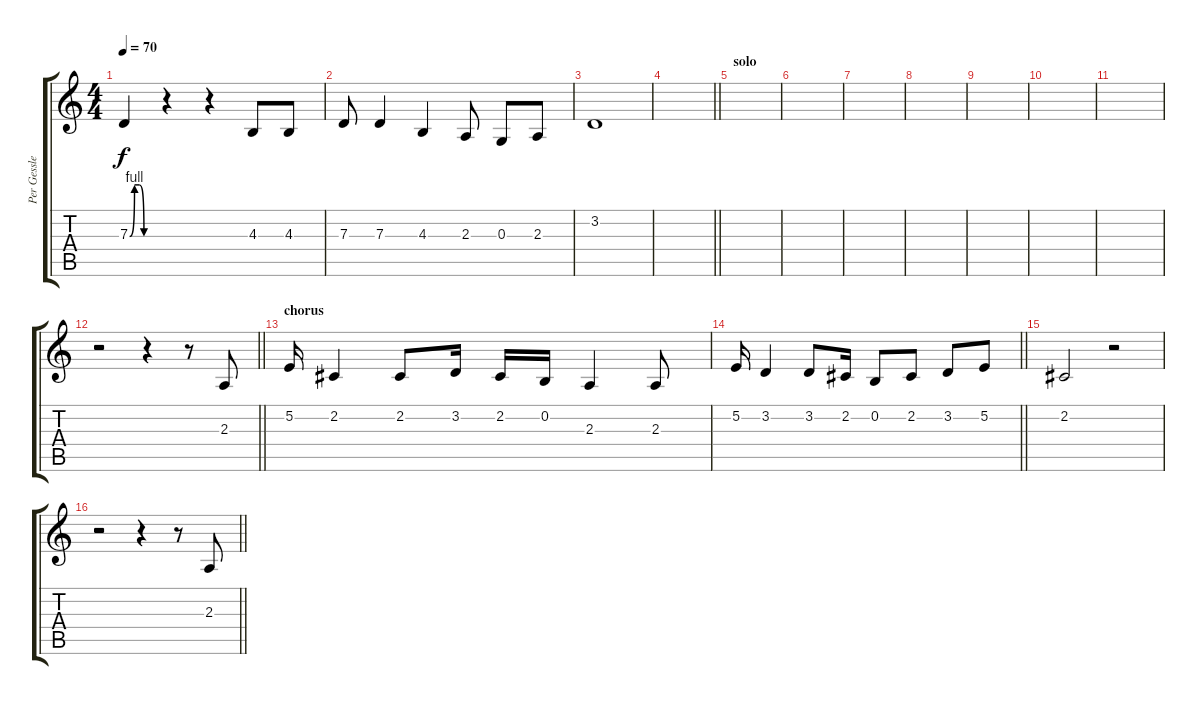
\track ("Per Gessle" "Per Gessle") {instrument lead1square}
\staff {score tabs}
\tuning (E4 B3 G3 D3 A2 E2) {hide}
\ts (4 4)
\tempo 70
\clef g2
\ks c
7.3{be (custom 0 0 10 4 20 4 30 0 60 0)}.4{dy f} r.4 r.4 4.3.8 4.3.8 |
7.3.8 7.3.4 4.3.4 2.3.8 0.3.8 2.3.8 |
3.2.1 |
\barLineRight lightlight
|
\section ("" "solo")
|
|
|
|
|
|
|
\barLineRight lightlight
r.2 r.4 r.8 2.3.8 |
\section ("" "chorus")
5.2.16 2.2.4 2.2.8 3.2.16 2.2.16 0.2.16 2.3.4 2.3.8 |
\barLineRight lightlight
5.2.16 3.2.4 3.2.8 2.2.16 0.2.8 2.2.8 3.2.8 5.2.8 |
2.2.2 r.2 |
\barLineRight lightlight
r.2 r.4 r.8 2.3.8
